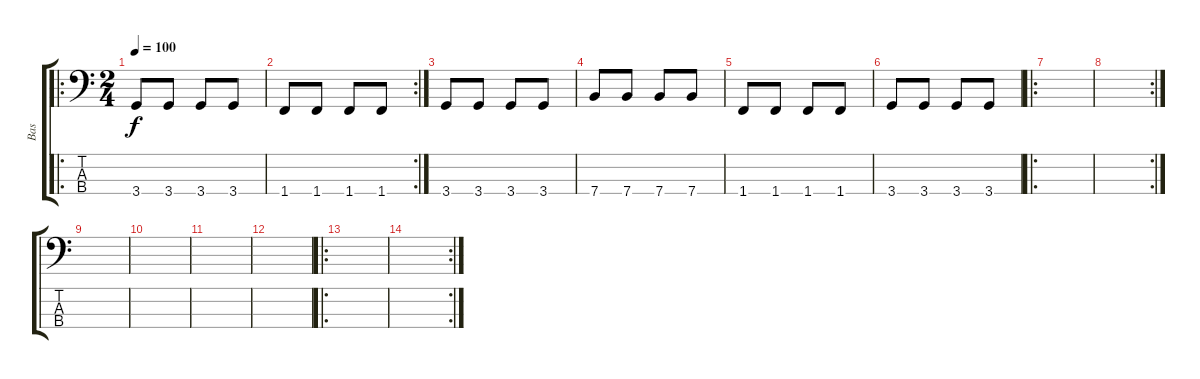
\track ("Bas" "Bas") {instrument slapbass1}
\staff {score tabs}
\tuning (G2 D2 A1 E1) {hide}
\ro
\ts (2 4)
\tempo 100
\clef f4
\ks c
3.4.8{dy f} 3.4.8 3.4.8 3.4.8 |
\rc 2
1.4.8 1.4.8 1.4.8 1.4.8 |
3.4.8 3.4.8 3.4.8 3.4.8 |
7.4.8 7.4.8 7.4.8 7.4.8 |
1.4.8 1.4.8 1.4.8 1.4.8 |
3.4.8 3.4.8 3.4.8 3.4.8 |
\ro
|
\rc 2
|
|
|
|
|
\ro
|
\rc 2
